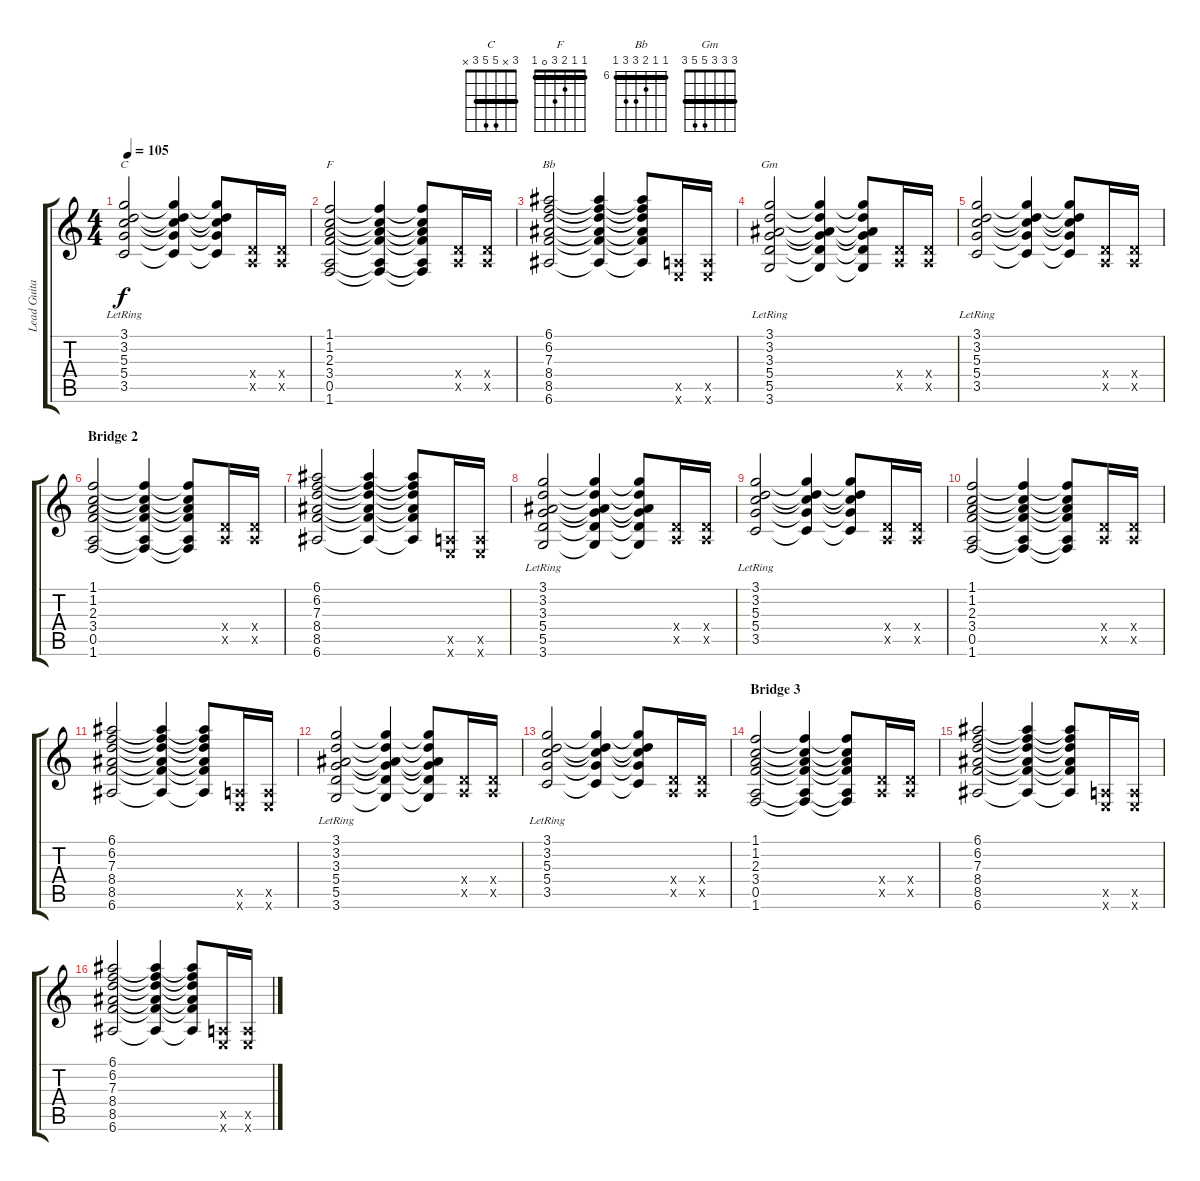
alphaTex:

\track ("Lead Guitar" "Lead Guita") {instrument overdrivenguitar}
\staff {score tabs}
\tuning (E4 B3 G3 D3 A2 E2) {hide}
\chord ("C" 3 x 5 5 3 x) {barre 3}
\chord ("F" 1 1 2 3 0 1) {barre 1}
\chord ("Bb" 6 6 7 8 8 6) {firstfret 6 barre 6}
\chord ("Gm" 3 3 3 5 5 3) {barre 3}
\ts (4 4)
\tempo 105
\clef g2
\ks c
(3.1 3.2 5.3{lr} 5.4 3.5).2{ch "C" dy f} (3.1{t} 3.2{t} 5.3{t} 5.4{t} 3.5{t}).4 (3.1{t} 3.2{t} 5.3{t} 5.4{t} 3.5{t}).8 (0.4{x} 0.5{x}).16 (0.4{x} 0.5{x}).16 |
(1.1 1.2 2.3 3.4 0.5 1.6).2{ch "F"} (1.1{t} 1.2{t} 2.3{t} 3.4{t} 0.5{t} 1.6{t}).4 (1.1{t} 1.2{t} 2.3{t} 3.4{t} 0.5{t} 1.6{t}).8 (0.4{x} 0.5{x}).16 (0.4{x} 0.5{x}).16 |
(6.1 6.2 7.3 8.4 8.5 6.6).2{ch "Bb"} (6.1{t} 6.2{t} 7.3{t} 8.4{t} 8.5{t} 6.6{t}).4 (6.1{t} 6.2{t} 7.3{t} 8.4{t} 8.5{t} 6.6{t}).8 (0.5{x} 0.6{x}).16 (0.5{x} 0.6{x}).16 |
(3.1 3.2 3.3{lr} 5.4 5.5 3.6).2{ch "Gm"} (3.1{t} 3.2{t} 3.3{t} 5.4{t} 5.5{t} 3.6{t}).4 (3.1{t} 3.2{t} 3.3{t} 5.4{t} 5.5{t} 3.6{t}).8 (0.4{x} 0.5{x}).16 (0.4{x} 0.5{x}).16 |
(3.1 3.2 5.3{lr} 5.4 3.5).2 (3.1{t} 3.2{t} 5.3{t} 5.4{t} 3.5{t}).4 (3.1{t} 3.2{t} 5.3{t} 5.4{t} 3.5{t}).8 (0.4{x} 0.5{x}).16 (0.4{x} 0.5{x}).16 |
\section ("" "Bridge 2")
(1.1 1.2 2.3 3.4 0.5 1.6).2 (1.1{t} 1.2{t} 2.3{t} 3.4{t} 0.5{t} 1.6{t}).4 (1.1{t} 1.2{t} 2.3{t} 3.4{t} 0.5{t} 1.6{t}).8 (0.4{x} 0.5{x}).16 (0.4{x} 0.5{x}).16 |
(6.1 6.2 7.3 8.4 8.5 6.6).2 (6.1{t} 6.2{t} 7.3{t} 8.4{t} 8.5{t} 6.6{t}).4 (6.1{t} 6.2{t} 7.3{t} 8.4{t} 8.5{t} 6.6{t}).8 (0.5{x} 0.6{x}).16 (0.5{x} 0.6{x}).16 |
(3.1 3.2 3.3{lr} 5.4 5.5 3.6).2 (3.1{t} 3.2{t} 3.3{t} 5.4{t} 5.5{t} 3.6{t}).4 (3.1{t} 3.2{t} 3.3{t} 5.4{t} 5.5{t} 3.6{t}).8 (0.4{x} 0.5{x}).16 (0.4{x} 0.5{x}).16 |
(3.1 3.2 5.3{lr} 5.4 3.5).2 (3.1{t} 3.2{t} 5.3{t} 5.4{t} 3.5{t}).4 (3.1{t} 3.2{t} 5.3{t} 5.4{t} 3.5{t}).8 (0.4{x} 0.5{x}).16 (0.4{x} 0.5{x}).16 |
(1.1 1.2 2.3 3.4 0.5 1.6).2 (1.1{t} 1.2{t} 2.3{t} 3.4{t} 0.5{t} 1.6{t}).4 (1.1{t} 1.2{t} 2.3{t} 3.4{t} 0.5{t} 1.6{t}).8 (0.4{x} 0.5{x}).16 (0.4{x} 0.5{x}).16 |
(6.1 6.2 7.3 8.4 8.5 6.6).2 (6.1{t} 6.2{t} 7.3{t} 8.4{t} 8.5{t} 6.6{t}).4 (6.1{t} 6.2{t} 7.3{t} 8.4{t} 8.5{t} 6.6{t}).8 (0.5{x} 0.6{x}).16 (0.5{x} 0.6{x}).16 |
(3.1 3.2 3.3{lr} 5.4 5.5 3.6).2 (3.1{t} 3.2{t} 3.3{t} 5.4{t} 5.5{t} 3.6{t}).4 (3.1{t} 3.2{t} 3.3{t} 5.4{t} 5.5{t} 3.6{t}).8 (0.4{x} 0.5{x}).16 (0.4{x} 0.5{x}).16 |
(3.1 3.2 5.3{lr} 5.4 3.5).2 (3.1{t} 3.2{t} 5.3{t} 5.4{t} 3.5{t}).4 (3.1{t} 3.2{t} 5.3{t} 5.4{t} 3.5{t}).8 (0.4{x} 0.5{x}).16 (0.4{x} 0.5{x}).16 |
\section ("" "Bridge 3")
(1.1 1.2 2.3 3.4 0.5 1.6).2 (1.1{t} 1.2{t} 2.3{t} 3.4{t} 0.5{t} 1.6{t}).4 (1.1{t} 1.2{t} 2.3{t} 3.4{t} 0.5{t} 1.6{t}).8 (0.4{x} 0.5{x}).16 (0.4{x} 0.5{x}).16 |
(6.1 6.2 7.3 8.4 8.5 6.6).2 (6.1{t} 6.2{t} 7.3{t} 8.4{t} 8.5{t} 6.6{t}).4 (6.1{t} 6.2{t} 7.3{t} 8.4{t} 8.5{t} 6.6{t}).8 (0.5{x} 0.6{x}).16 (0.5{x} 0.6{x}).16 |
(6.1 6.2 7.3 8.4 8.5 6.6).2 (6.1{t} 6.2{t} 7.3{t} 8.4{t} 8.5{t} 6.6{t}).4 (6.1{t} 6.2{t} 7.3{t} 8.4{t} 8.5{t} 6.6{t}).8 (0.5{x} 0.6{x}).16 (0.5{x} 0.6{x}).16
